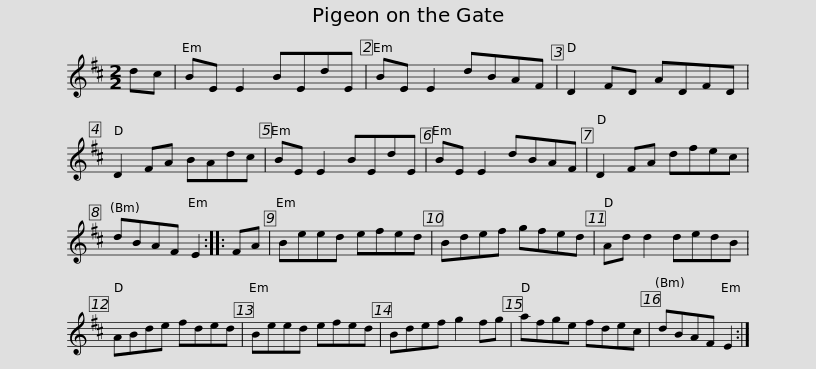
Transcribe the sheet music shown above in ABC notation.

X:1
L:1/8
M:2/2
I:linebreak $
K:D
V:1 treble
V:1
 dc | BE E2 BEdE | BE E2 dBAF | D2 FD ADFD | D2 FA BAdc | %5
 BE E2 BEdE |$ BE E2 dBAF | D2 FA dfec | dBAF E2 :: FA | %10
 Beed efed | Bdef gfed | Ad d2 dedB |$ ABde fded | Beed efed | %15
 Bdef g2 fg | afge fdec | dBAF E2 :| %18
